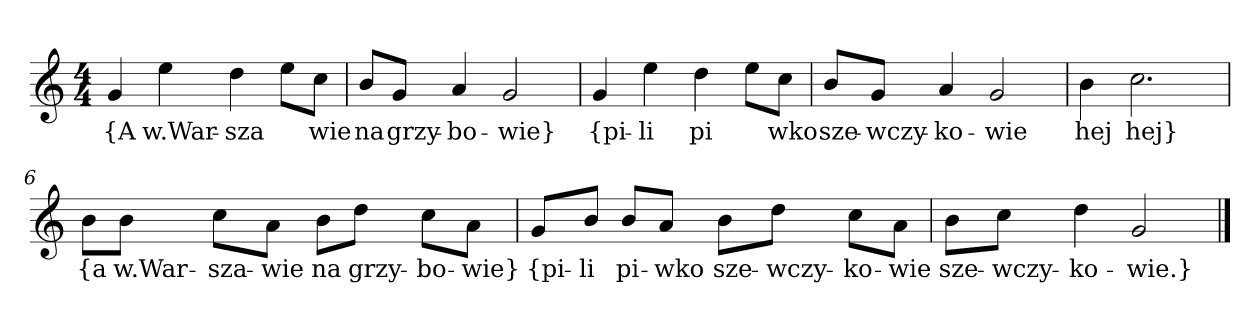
**kern	**text
*part1	*part1
*staff1	*staff1
*clefG2	*
*k[]	*
*M4/4	*
=	=
4g	{A
4ee	w.War-
4dd	-sza
8ee\L	--
8cc\J	-wie
=2	=2
8b/L	na
8g/J	grzy-
4a	-bo-
2g	-wie}
=3y	=3y
4g	{pi-
4ee	-li
4dd	pi
8ee\L	--
8cc\J	-wko
=4	=4
8b/L	sze-
8g/J	-wczy-
4a	-ko-
2g	-wie
=5	=5
4b	hej
2.cc	hej}
=6y	=6y
8b\L	{a
8b\J	w.War-
8cc\L	-sza-
8a\J	-wie
8b\L	na
8dd\J	grzy-
8cc\L	-bo-
8a\J	-wie}
=7y	=7y
8g/L	{pi-
8b/J	-li
8b/L	pi-
8a/J	-wko
8b\L	sze-
8dd\J	-wczy-
8cc\L	-ko-
8a\J	-wie
=8	=8
8b\L	sze-
8cc\J	-wczy-
4dd	-ko-
2g	-wie.}
==	==
*-	*-
